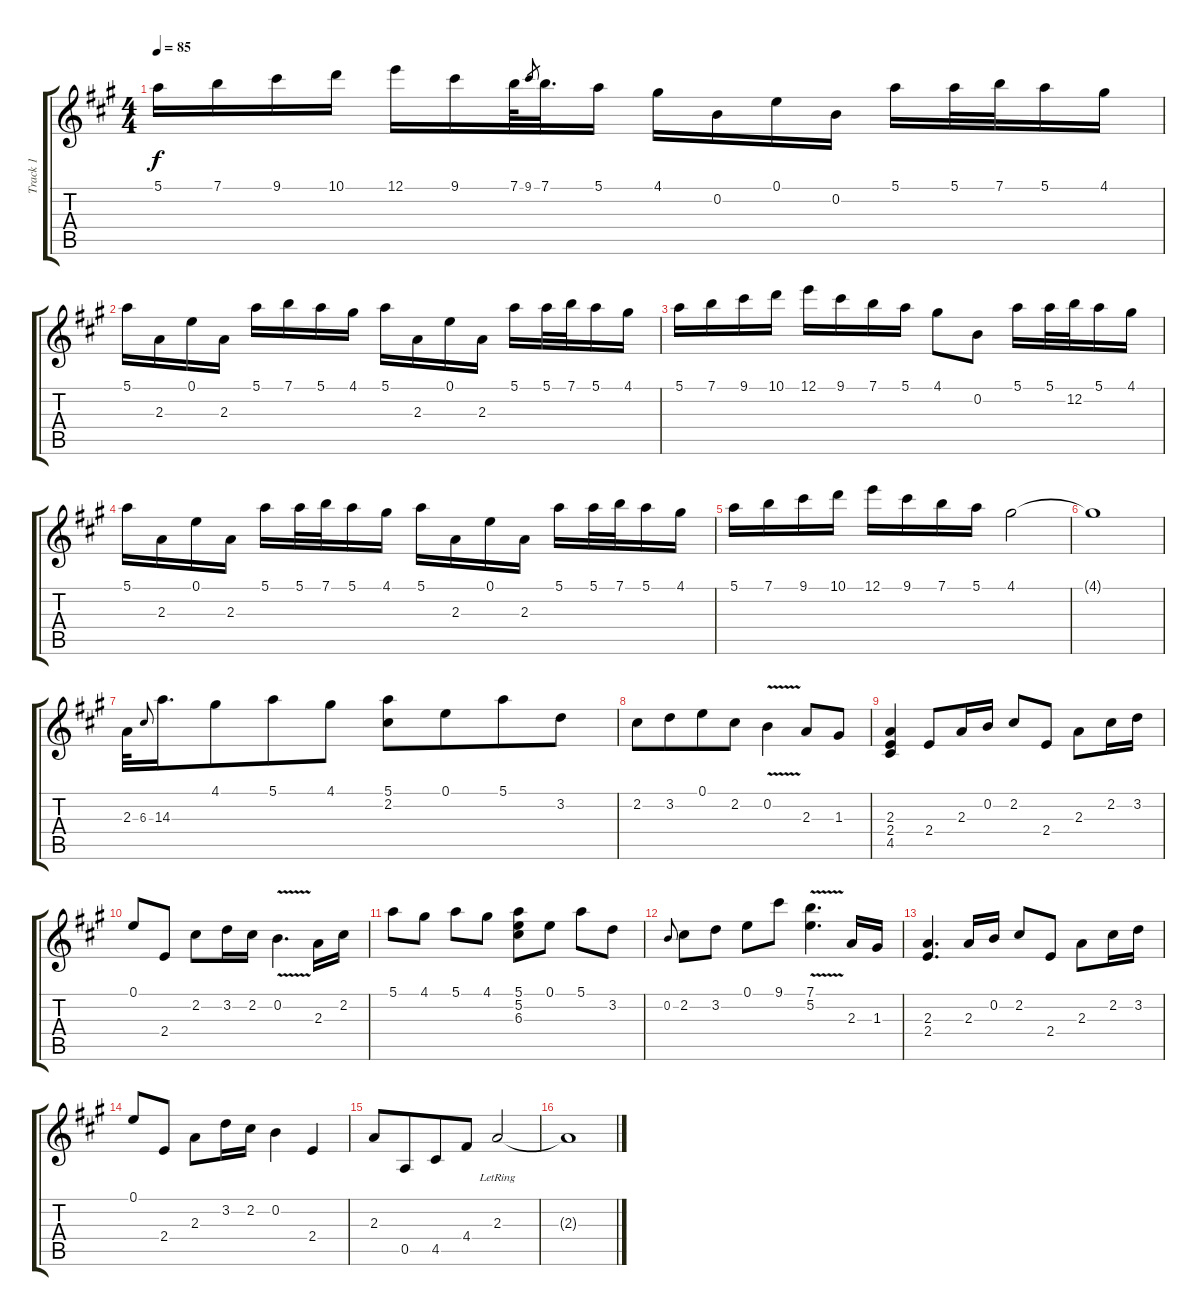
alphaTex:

\track ("Track 1" "Track 1") {instrument distortionguitar}
\staff {score tabs}
\tuning (E4 B3 G3 D3 A2 E2) {hide}
\ts (4 4)
\tempo 85
\clef g2
\ks a
5.1.16{dy f} 7.1.16 9.1.16 10.1.16 12.1.16 9.1.16 7.1.64 9.1.8{gr} 7.1.32{d} 5.1.16 4.1.16 0.2.16 0.1.16 0.2.16 5.1.16 5.1.32 7.1.32 5.1.16 4.1.16 |
5.1.16 2.3.16 0.1.16 2.3.16 5.1.16 7.1.16 5.1.16 4.1.16 5.1.16 2.3.16 0.1.16 2.3.16 5.1.16 5.1.32 7.1.32 5.1.16 4.1.16 |
5.1.16 7.1.16 9.1.16 10.1.16 12.1.16 9.1.16 7.1.16 5.1.16 4.1.8 0.2.8 5.1.16 5.1.32 12.2.32 5.1.16 4.1.16 |
5.1.16 2.3.16 0.1.16 2.3.16 5.1.16 5.1.32 7.1.32 5.1.16 4.1.16 5.1.16 2.3.16 0.1.16 2.3.16 5.1.16 5.1.32 7.1.32 5.1.16 4.1.16 |
5.1.16 7.1.16 9.1.16 10.1.16 12.1.16 9.1.16 7.1.16 5.1.16 4.1.2 |
4.1{t}.1 |
2.3.32{volume 16 instrument electricguitarclean} 6.3.8{gr onbeat} 14.3.16{d} 4.1.8{beam merge} 5.1.8 4.1.8 (5.1 2.2).8 0.1.8{beam merge} 5.1.8 3.2.8 |
2.2.8 3.2.8{beam merge} 0.1.8 2.2.8 0.2{v}.4 2.3.8 1.3.8 |
(2.3 2.4 4.5).4 2.4.8 2.3.16 0.2.16 2.2.8 2.4.8 2.3.8 2.2.16 3.2.16 |
0.1.8 2.4.8 2.2.8 3.2.16 2.2.16 0.2{v}.4{d} 2.3.16 2.2.16 |
5.1.8 4.1.8 5.1.8 4.1.8 (5.1 5.2 6.3).8 0.1.8 5.1.8 3.2.8 |
0.2.8{gr onbeat} 2.2.8 3.2.8{beam split} 0.1.8 9.1.8 (7.1{v} 5.2).4{d} 2.3.16 1.3.16 |
(2.3 2.4).4{d} 2.3.16 0.2.16 2.2.8 2.4.8 2.3.8 2.2.16 3.2.16 |
0.1.8 2.4.8 2.3.8 3.2.16 2.2.16 0.2.4 2.4.4 |
2.3.8 0.5.8{beam merge} 4.5.8 4.4.8 2.3{lr}.2 |
2.3{t}.1
